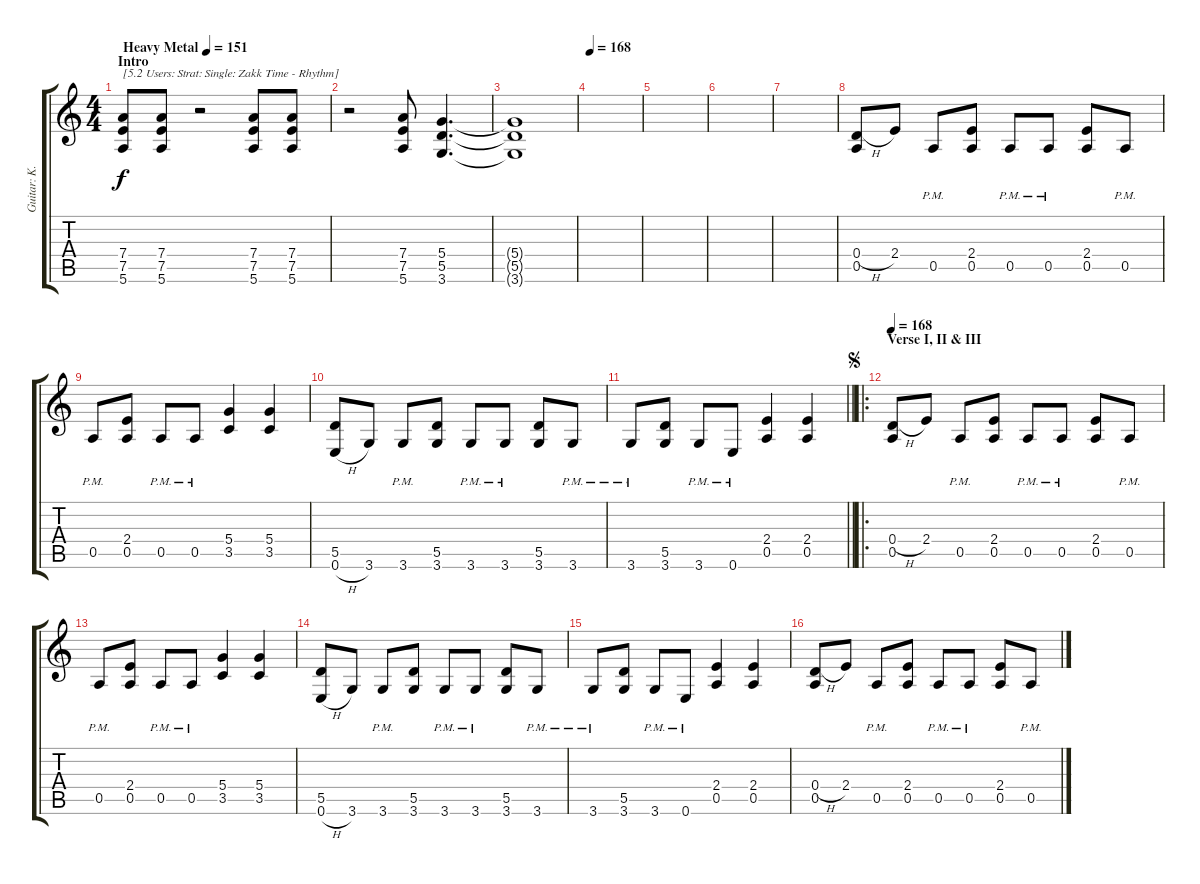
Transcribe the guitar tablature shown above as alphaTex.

\track ("Guitar: K.K." "Guitar: K.") {instrument overdrivenguitar}
\staff {score tabs}
\tuning (E4 B3 G3 D3 A2 E2) {hide}
\ts (4 4)
\section ("" "Intro")
\tempo (151 "Heavy Metal")
\clef g2
\ks c
(7.4 7.5 5.6).8{txt "[5.2 Users: Strat: Single: Zakk Time - Rhythm]" dy f instrument overdrivenguitar} (7.4 7.5 5.6).8 r.2 (7.4 7.5 5.6).8 (7.4 7.5 5.6).8 |
r.2 (7.4 7.5 5.6).8 (5.4 5.5 3.6).4{d} |
(5.4{t} 5.5{t} 3.6{t}).1 |
\tempo 168
|
|
|
|
(0.4{h} 0.5).8 2.4.8 0.5{pm}.8 (2.4 0.5).8 0.5{pm}.8 0.5{pm}.8 (2.4 0.5).8 0.5{pm}.8 |
0.5{pm}.8 (2.4 0.5).8 0.5{pm}.8 0.5{pm}.8 (5.4 3.5).4 (5.4 3.5).4 |
(5.5 0.6{h}).8 3.6.8 3.6{pm}.8 (5.5 3.6).8 3.6{pm}.8 3.6{pm}.8 (5.5 3.6).8 3.6{pm}.8 |
\barLineRight lightlight
3.6{pm}.8 (5.5 3.6).8 3.6{pm}.8 0.6{pm}.8 (2.4 0.5).4 (2.4 0.5).4 |
\ro
\section ("" "Verse I, II & III")
\jump segno
\tempo 168
(0.4{h} 0.5).8 2.4.8 0.5{pm}.8 (2.4 0.5).8 0.5{pm}.8 0.5{pm}.8 (2.4 0.5).8 0.5{pm}.8 |
0.5{pm}.8 (2.4 0.5).8 0.5{pm}.8 0.5{pm}.8 (5.4 3.5).4 (5.4 3.5).4 |
(5.5 0.6{h}).8 3.6.8 3.6{pm}.8 (5.5 3.6).8 3.6{pm}.8 3.6{pm}.8 (5.5 3.6).8 3.6{pm}.8 |
3.6{pm}.8 (5.5 3.6).8 3.6{pm}.8 0.6{pm}.8 (2.4 0.5).4 (2.4 0.5).4 |
(0.4{h} 0.5).8 2.4.8 0.5{pm}.8 (2.4 0.5).8 0.5{pm}.8 0.5{pm}.8 (2.4 0.5).8 0.5{pm}.8
